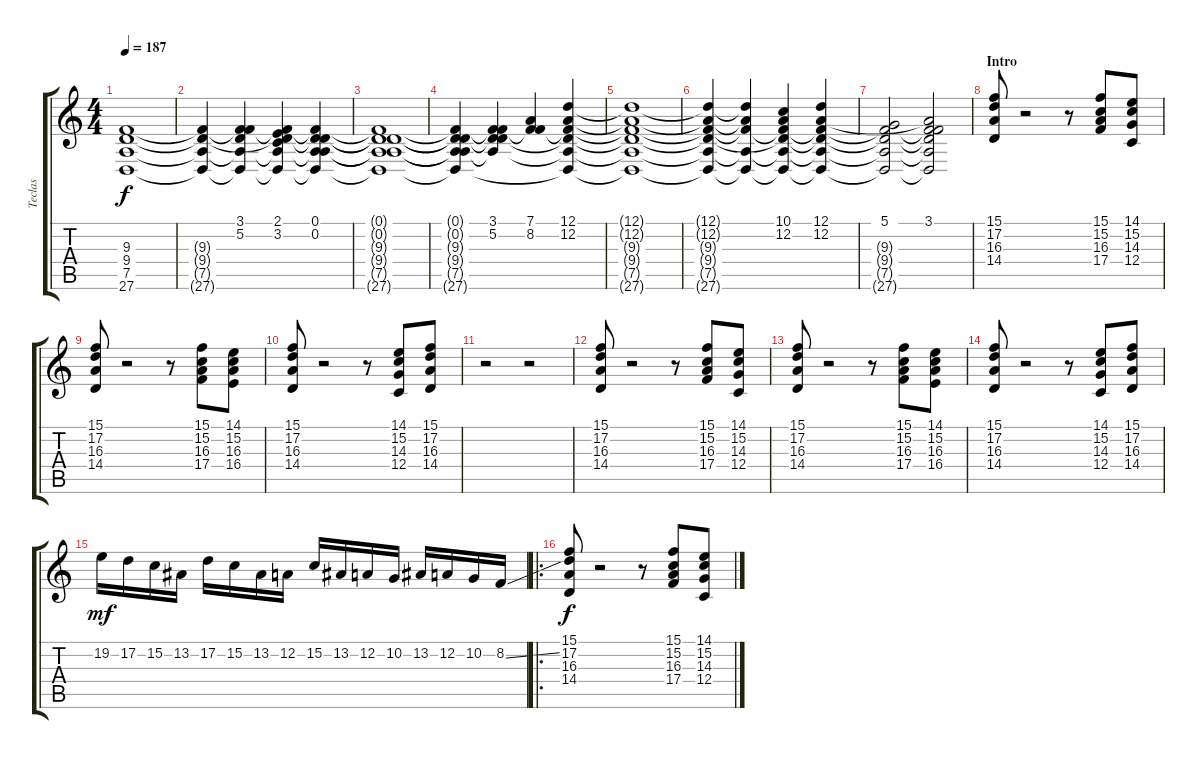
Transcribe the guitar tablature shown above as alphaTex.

\track ("Teclas" "Teclas") {instrument stringensemble1}
\staff {score tabs}
\tuning (D4 A3 F3 C3 G2 D2) {hide}
\ts (4 4)
\tempo 187
\clef g2
\ks c
(9.3{t} 9.4{t} 7.5{t} 27.6).1{dy f} |
(9.3{t} 9.4{t} 7.5{t} 27.6{t}).4 (3.1 5.2 9.4{t} 7.5{t} 27.6{t}).4 (2.1 3.2 9.3{t} 9.4{t} 7.5{t} 27.6{t}).4 (0.1 0.2 9.3{t} 9.4{t} 7.5{t} 27.6{t}).4 |
(0.1{t} 0.2{t} 9.3{t} 9.4{t} 7.5{t} 27.6{t}).1 |
(0.1{t} 0.2{t} 9.3{t} 9.4{t} 7.5{t} 27.6{t}).4 (3.1 5.2 9.3{t} 9.4{t} 27.6{t}).4 (7.1 8.2 27.6{t}).4 (12.1 12.2 9.3{t} 9.4{t} 7.5{t} 27.6{t}).4 |
(12.1{t} 12.2{t} 9.3{t} 9.4{t} 7.5{t} 27.6{t}).1 |
(12.1{t} 12.2{t} 9.3{t} 9.4{t} 7.5{t} 27.6{t}).4 (12.1{t} 12.2{t} 9.4{t} 7.5{t} 27.6{t}).4 (10.1 12.2 9.3{t} 9.4{t} 7.5{t} 27.6{t}).4 (12.1 12.2 9.3{t} 9.4{t} 7.5{t} 27.6{t}).4 |
(5.1 9.3{t} 9.4{t} 7.5{t} 27.6{t}).2 (3.1 12.2{t} 9.3{t} 9.4{t} 7.5{t} 27.6{t}).2 |
\section ("" "Intro")
(15.1 17.2 16.3 14.4).8{volume 12 instrument orchestrahit} r.2 r.8 (15.1 15.2 16.3 17.4).8 (14.1 15.2 14.3 12.4).8 |
(15.1 17.2 16.3 14.4).8 r.2 r.8 (15.1 15.2 16.3 17.4).8 (14.1 15.2 16.3 16.4).8 |
(15.1 17.2 16.3 14.4).8 r.2 r.8 (14.1 15.2 14.3 12.4).8 (15.1 17.2 16.3 14.4).8 |
r.2 r.2 |
(15.1 17.2 16.3 14.4).8 r.2 r.8 (15.1 15.2 16.3 17.4).8 (14.1 15.2 14.3 12.4).8 |
(15.1 17.2 16.3 14.4).8 r.2 r.8 (15.1 15.2 16.3 17.4).8 (14.1 15.2 16.3 16.4).8 |
(15.1 17.2 16.3 14.4).8 r.2 r.8 (14.1 15.2 14.3 12.4).8 (15.1 17.2 16.3 14.4).8 |
19.2.16{dy mf volume 14 instrument lead1square} 17.2.16 15.2.16 13.2.16 17.2.16 15.2.16 13.2.16 12.2.16 15.2.16 13.2.16 12.2.16 10.2.16 13.2.16 12.2.16 10.2.16 8.2{ss}.16 |
\ro
(15.1 17.2 16.3 14.4).8{dy f volume 10 instrument orchestrahit} r.2 r.8 (15.1 15.2 16.3 17.4).8 (14.1 15.2 14.3 12.4).8
